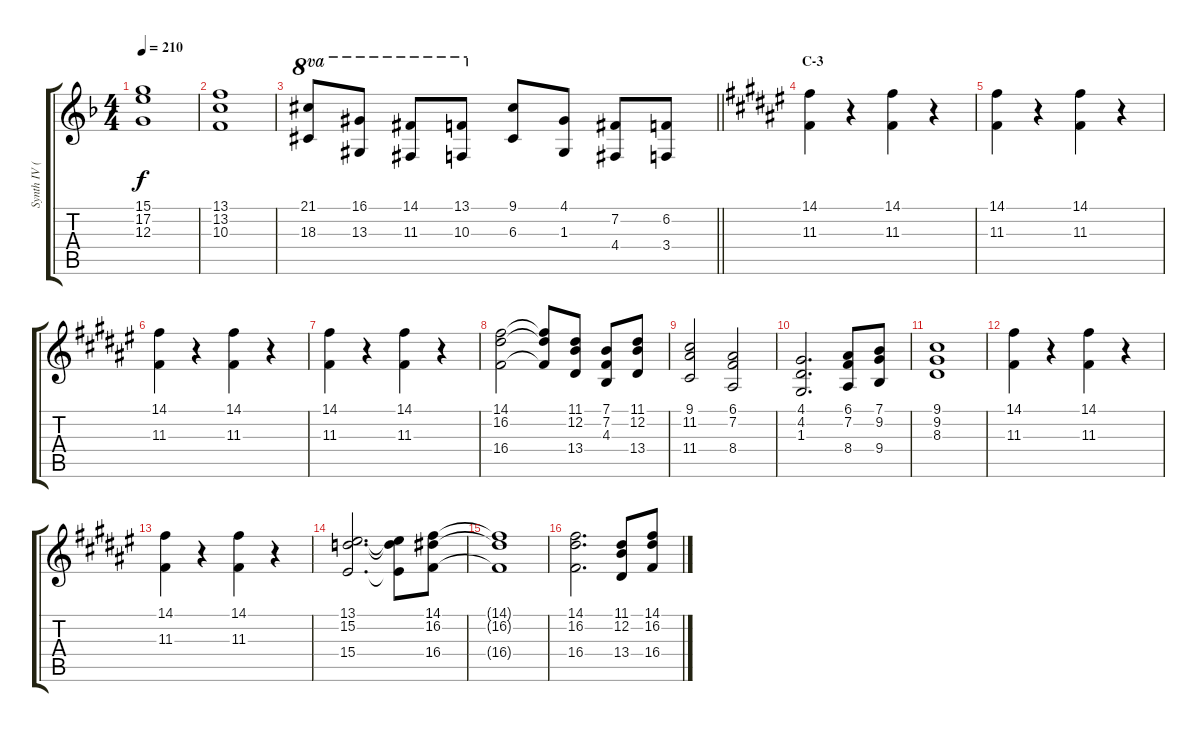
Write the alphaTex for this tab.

\track ("Synth IV (Kotobuki Tsumugi)" "Synth IV (") {instrument stringensemble1}
\staff {score tabs}
\tuning (E4 B3 G3 D3 A2 E2) {hide}
\ts (4 4)
\tempo 210
\clef g2
\ks f
(15.1 17.2 12.3).1{dy f} |
(13.1 13.2 10.3).1 |
\barLineRight lightlight
(21.1{acc #} 18.3{acc #}).8{ot 8va} (16.1{acc #} 13.3{acc #}).8{ot 8va} (14.1{acc #} 11.3{acc #}).8{ot 8va} (13.1 10.3).8{ot 8va} (9.1{acc #} 6.3{acc #}).8 (4.1{acc #} 1.3{acc #}).8 (7.2{acc #} 4.4{acc #}).8 (6.2 3.4).8 |
\section ("" "C-3")
\ks f#
(14.1 11.3).4 r.4 (14.1 11.3).4 r.4 |
(14.1 11.3).4 r.4 (14.1 11.3).4 r.4 |
(14.1 11.3).4 r.4 (14.1 11.3).4 r.4 |
(14.1 11.3).4 r.4 (14.1 11.3).4 r.4 |
(14.1 16.2 16.4).2 (14.1{t} 16.2{t} 16.4{t}).8 (11.1 12.2 13.4).8 (7.1 7.2 4.3).8 (11.1 12.2 13.4).8 |
(9.1 11.2 11.4).2 (6.1 7.2 8.4).2 |
(4.1 4.2 1.3).2{d} (6.1 7.2 8.4).8 (7.1 9.2 9.4).8 |
(9.1 9.2 8.3).1 |
(14.1 11.3).4 r.4 (14.1 11.3).4 r.4 |
(14.1 11.3).4 r.4 (14.1 11.3).4 r.4 |
(13.1 15.2 15.4).2{d} (13.1{t} 15.2{t} 15.4{t}).8 (14.1 16.2 16.4).8 |
(14.1{t} 16.2{t} 16.4{t}).1 |
(14.1 16.2 16.4).2{d} (11.1 12.2 13.4).8 (14.1 16.2 16.4).8
